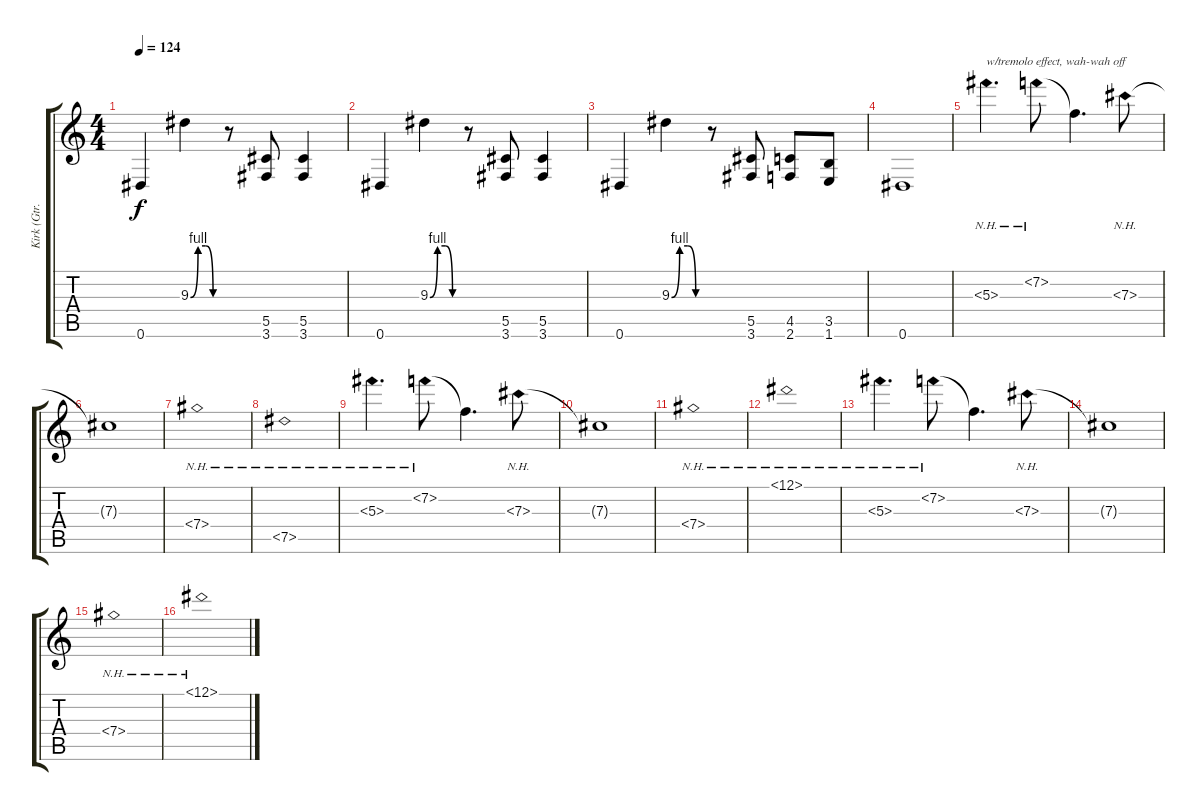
\track ("Kirk (Gtr.1)" "Kirk (Gtr.") {instrument distortionguitar}
\staff {score tabs}
\tuning (Eb4 Bb3 Gb3 Db3 Ab2 Eb2) {hide}
\ts (4 4)
\tempo 124
\clef g2
\ks c
0.6.4{dy f} 9.3{be (custom 0 0 15 4 30 4 45 0 60 0)}.4 r.8 (5.5 3.6).8 (5.5 3.6).4 |
0.6.4 9.3{be (custom 0 0 15 4 30 4 45 0 60 0)}.4 r.8 (5.5 3.6).8 (5.5 3.6).4 |
0.6.4 9.3{be (custom 0 0 15 4 30 4 45 0 60 0)}.4 r.8 (5.5 3.6).8 (4.5 2.6).8 (3.5 1.6).8 |
0.6.1 |
5.3{nh}.4{d txt "w/tremolo effect, wah-wah off" volume 16 instrument altosax} 7.2{nh}.8 7.2{t}.4{d} 7.3{nh}.8 |
7.3{t}.1 |
7.4{nh}.1 |
7.5{nh}.1 |
5.3{nh}.4{d} 7.2{nh}.8 7.2{t}.4{d} 7.3{nh}.8 |
7.3{t}.1 |
7.4{nh}.1 |
12.1{nh}.1 |
5.3{nh}.4{d} 7.2{nh}.8 7.2{t}.4{d} 7.3{nh}.8 |
7.3{t}.1 |
7.4{nh}.1 |
12.1{nh}.1
